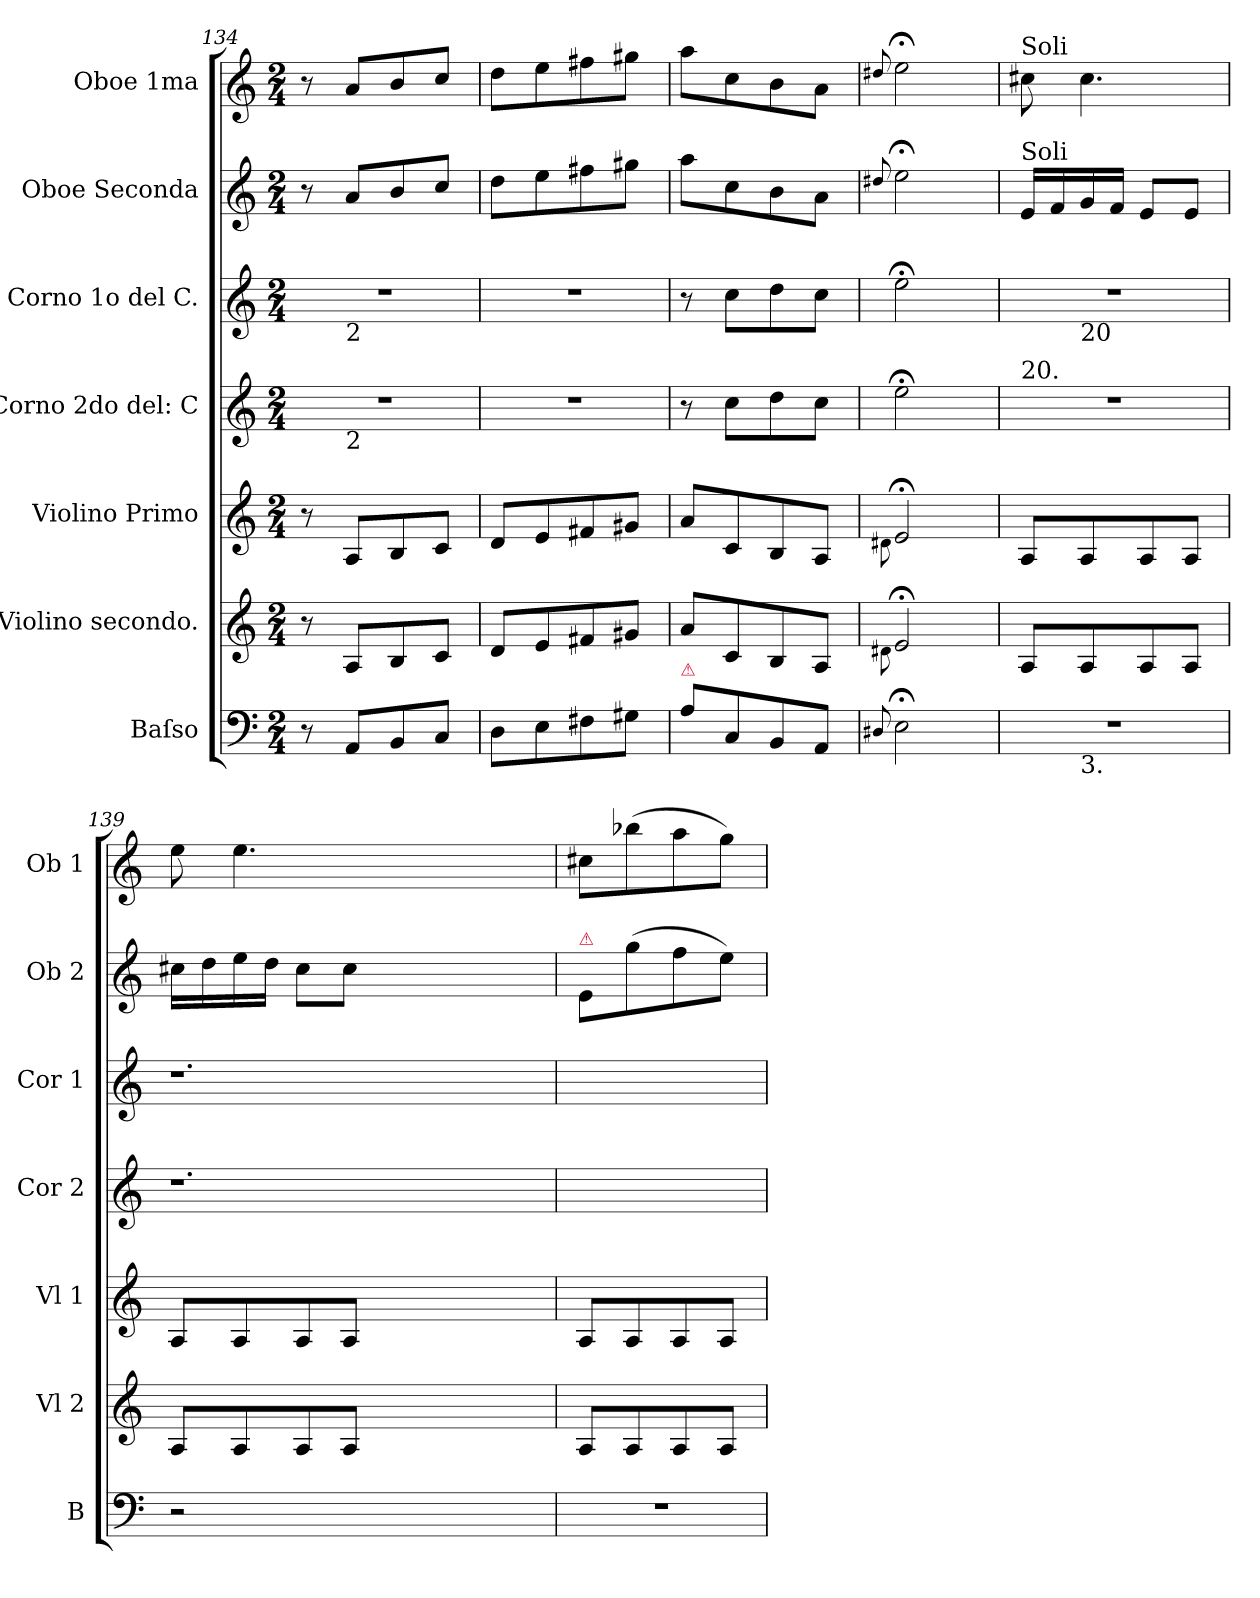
**kern	**kern	**dynam	**kern	**dynam	**kern	**kern	**kern	**kern
*part7	*part6	*part6	*part5	*part5	*part4	*part3	*part2	*part1
*staff7	*staff6	*staff6	*staff5	*staff5	*staff4	*staff3	*staff2	*staff1
*I"Baſso	*I"Violino secondo.	*	*I"Violino Primo	*	*I"Corno 2do del: C	*I"Corno 1o del C.	*I"Oboe Seconda	*I"Oboe 1ma
*I'B	*I'Vl 2	*	*I'Vl 1	*	*I'Cor 2	*I'Cor 1	*I'Ob 2	*I'Ob 1
*clefF4	*clefG2	*	*clefG2	*	*clefG2	*clefG2	*clefG2	*clefG2
*k[]	*k[]	*	*k[]	*	*k[]	*k[]	*k[]	*k[]
*M2/4	*M2/4	*	*M2/4	*	*M2/4	*M2/4	*M2/4	*M2/4
=134	=134	=134	=134	=134	=134	=134	=134	=134
*	*	*	*	*	*^	*^	*	*
8r	8r	.	8r	.	2r	8ryy	2r	8ryy	8r	8r
!	!	!	!	!	!	!	!	!LO:TX:b:t=2	!	!
!	!	!	!	!	!	!LO:TX:b:t=2	!	!	!	!
8AA/L	8A/L	.	8A/L	.	.	4.ryy	.	4.ryy	8a/L	8a/L
8BB/	8B/	.	8B/	.	.	.	.	.	8b/	8b/
8C/J	8c/J	.	8c/J	.	.	.	.	.	8cc/J	8cc/J
*	*	*	*	*	*v	*v	*	*	*	*
*	*	*	*	*	*	*v	*v	*	*
=135	=135	=135	=135	=135	=135	=135	=135	=135
8D\L	8d/L	.	8d/L	.	2r	2r	8dd\L	8dd\L
8E\	8e/	.	8e/	.	.	.	8ee\	8ee\
8F#X\	8f#X/	.	8f#X/	.	.	.	8ff#X\	8ff#X\
8G#X\J	8g#X/J	.	8g#X/J	.	.	.	8gg#X\J	8gg#X\J
=136	=136	=136	=136	=136	=136	=136	=136	=136
!LO:TX:a:color=crimson:t=⚠	!	!	!	!	!	!	!	!
8A\L	8a/L	.	8a/L	.	8r	8r	8aa\L	8aa\L
8C/	8c/	.	8c/	.	8cc\L	8cc\L	8cc\	8cc\
8BB/	8B/	.	8B/	.	8dd\	8dd\	8b\	8b\
8AA/J	8A/J	.	8A/J	.	8cc\J	8cc\J	8a\J	8a\J
=137	=137	=137	=137	=137	=137	=137	=137	=137
8qqD#X/	8qqd#X\	.	8qqd#X\	.	.	.	8qqdd#X/	8qqdd#X/
2E;<\	2e;</	.	2e;</	.	2ee;<\	2ee;<\	2ee;<\	2ee;<\
=138	=138	=138	=138	=138	=138	=138	=138	=138
!	!	!	!	!	!	!	!	!LO:TX:a:t=Soli
!	!	!	!	!	!	!	!LO:TX:a:t=Soli	!
!	!	!	!	!	!LO:TX:a:t=20.	!	!	!
!	!	!LO:DY:a	!	!LO:DY:a	!	!	!	!
*^	*	*	*	*	*	*^	*	*
2r	8ryy	8A/L	Po&colon;	8A/L	Po&colon;	2r	2r	8ryy	16e/LL	8cc#X\
.	.	.	.	.	.	.	.	.	16f/	.
!	!	!	!	!	!	!	!	!LO:TX:b:t=20	!	!
!	!LO:TX:b:t=3.	!	!	!	!	!	!	!	!	!
.	4.ryy	8A/	.	8A/	.	.	.	4.ryy	16g/	4.cc#\
.	.	.	.	.	.	.	.	.	16f/JJ	.
.	.	8A/	.	8A/	.	.	.	.	8e/L	.
.	.	8A/J	.	8A/J	.	.	.	.	8e/J	.
*v	*v	*	*	*	*	*	*v	*v	*	*
=139	=139	=139	=139	=139	=139	=139	=139	=139
2r	8A/L	.	8A/L	.	1.r	1.r	16cc#X\LL	8ee\
.	.	.	.	.	.	.	16dd\	.
.	8A/	.	8A/	.	.	.	16ee\	4.ee\
.	.	.	.	.	.	.	16dd\JJ	.
.	8A/	.	8A/	.	.	.	8cc#\L	.
.	8A/J	.	8A/J	.	.	.	8cc#\J	.
1ryy	1ryy	.	1ryy	.	.	.	1ryy	1ryy
=140	=140	=140	=140	=140	=140	=140	=140	=140
!	!	!	!	!	!	!	!LO:TX:a:color=crimson:t=⚠	!
2r	8A/L	.	8A/L	.	2ryy	2ryy	8e/L	8cc#X\L
.	8A/	.	8A/	.	.	.	(>8gg\	(>8bb-X\
.	8A/	.	8A/	.	.	.	8ff\	8aa\
.	8A/J	.	8A/J	.	.	.	8ee\J)	8gg\J)
=	=	=	=	=	=	=	=	=
*-	*-	*-	*-	*-	*-	*-	*-	*-
